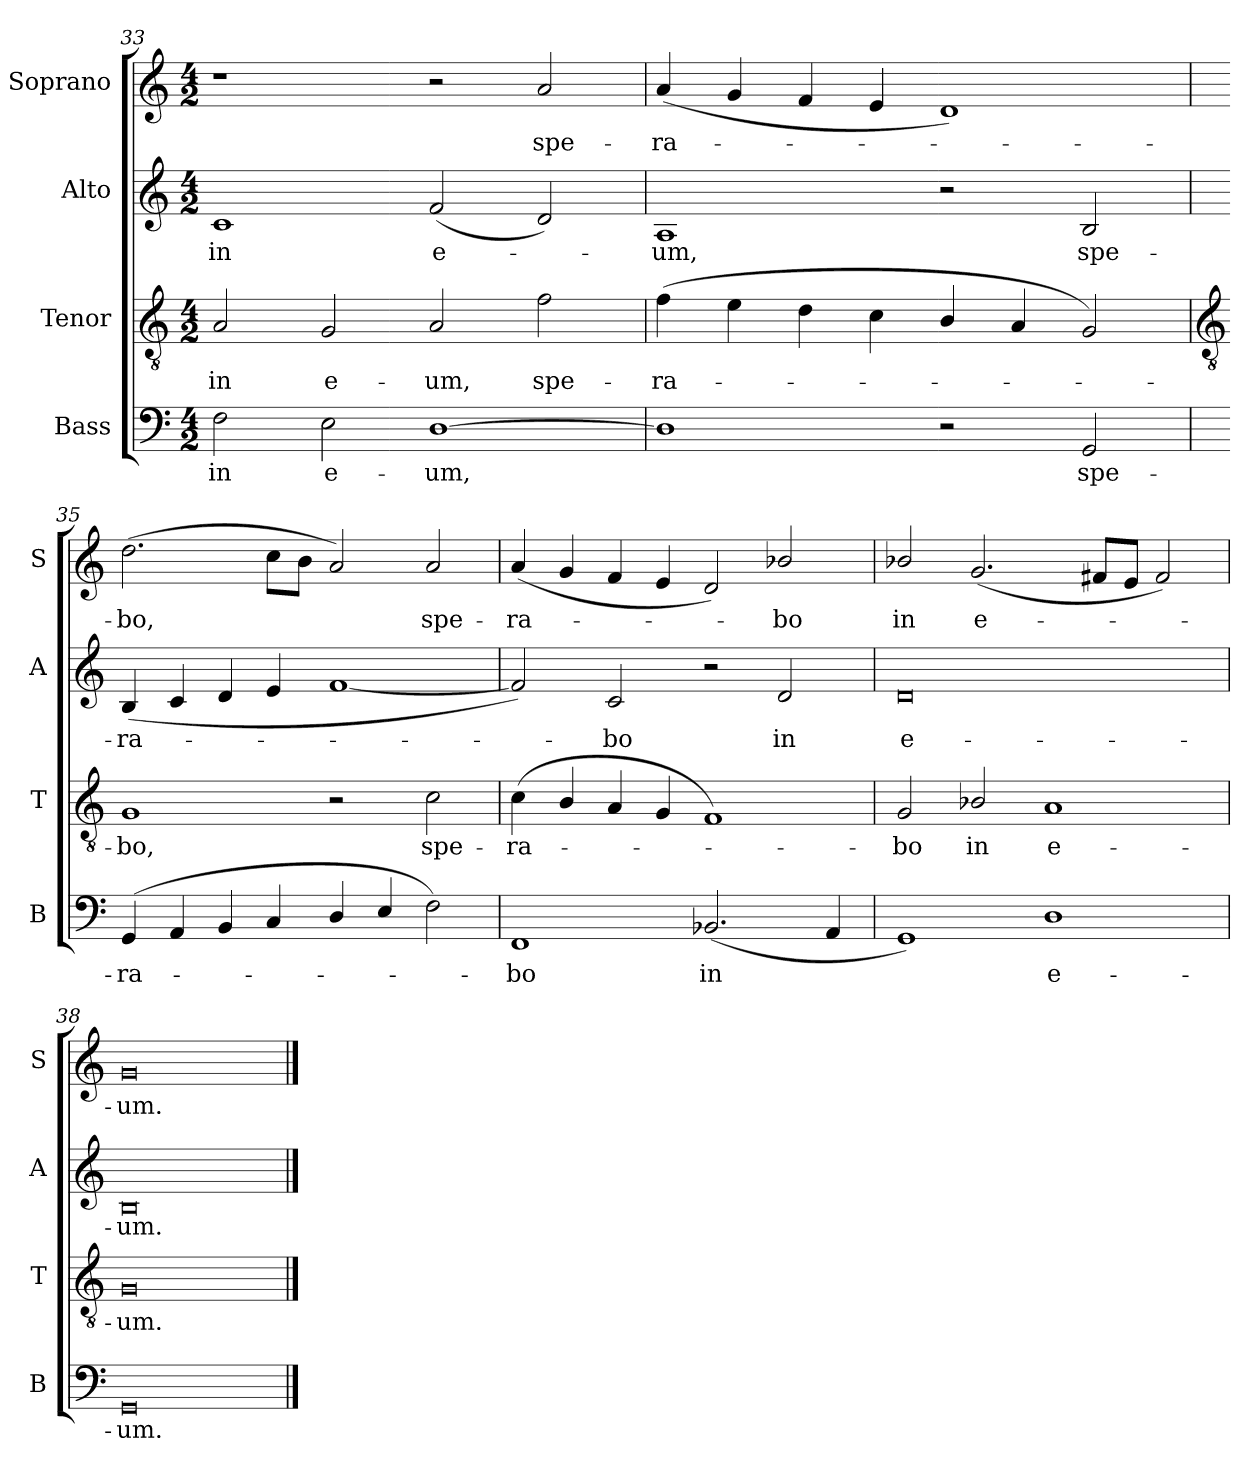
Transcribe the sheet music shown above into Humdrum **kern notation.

**kern	**text	**kern	**text	**kern	**text	**kern	**text
*part4	*part4	*part3	*part3	*part2	*part2	*part1	*part1
*staff4	*staff4	*staff3	*staff3	*staff2	*staff2	*staff1	*staff1
*I"Bass	*	*I"Tenor	*	*I"Alto	*	*I"Soprano	*
*I'B	*	*I'T	*	*I'A	*	*I'S	*
*clefF4	*	*clefGv2	*	*clefG2	*	*clefG2	*
*k[]	*	*k[]	*	*k[]	*	*k[]	*
*C:	*	*C:	*	*C:	*	*C:	*
*M4/2	*	*M4/2	*	*M4/2	*	*M4/2	*
=33	=33	=33	=33	=33	=33	=33	=33
!	!LO:LY:b	!	!LO:LY:b	!	!LO:LY:b	!	!
2F	in	2A	in	1c	in	1r	.
!	!LO:LY:b	!	!LO:LY:b	!	!	!	!
2E	e-	2G	e-	.	.	.	.
!	!LO:LY:b	!	!LO:LY:b	!	!LO:LY:b	!	!
[1D	-um,	2A	-um,	(<2f	e-	2r	.
!	!	!	!LO:LY:b	!	!	!	!LO:LY:b
.	.	2f	spe-	2d)	.	2a	spe-
=34	=34	=34	=34	=34	=34	=34	=34
!	!	!	!LO:LY:b	!	!LO:LY:b	!	!LO:LY:b
1D]	.	(>4f	-ra-	1A	um,	(<4a	-ra-
.	.	4e	.	.	.	4g	.
.	.	4d	.	.	.	4f	.
.	.	4c	.	.	.	4e	.
2r	.	4B/	.	2r	.	1d)	.
.	.	4A	.	.	.	.	.
!	!LO:LY:b	!	!	!	!LO:LY:b	!	!
2GG	spe-	2G)	.	2B	spe-	.	.
!!LO:LB:g=z
=35	=35	=35	=35	=35	=35	=35	=35
*	*	*clefGv2	*	*	*	*	*
!	!LO:LY:b	!	!LO:LY:b	!	!LO:LY:b	!	!LO:LY:b
(<4GG	-ra-	1G	bo,	(<4B	-ra-	(>2.dd	bo,
4AA	.	.	.	4c	.	.	.
4BB	.	.	.	4d	.	.	.
4C	.	.	.	4e	.	8ccL	.
.	.	.	.	.	.	8bJ	.
4D/	.	2r	.	[1f	.	2a)	.
4E/	.	.	.	.	.	.	.
!	!	!	!LO:LY:b	!	!	!	!LO:LY:b
2F)	.	2c	spe-	.	.	2a	spe-
=36	=36	=36	=36	=36	=36	=36	=36
!	!LO:LY:b	!	!LO:LY:b	!	!	!	!LO:LY:b
1FF	bo	(<4c	-ra-	2f])	.	(<4a	-ra-
.	.	4B/	.	.	.	4g	.
!	!	!	!	!	!LO:LY:b	!	!
.	.	4A	.	2c	bo	4f	.
.	.	4G	.	.	.	4e	.
!	!LO:LY:b	!	!	!	!	!	!
(<2.BB-X	in	1F)	.	2r	.	2d)	.
!	!	!	!	!	!LO:LY:b	!	!LO:LY:b
.	.	.	.	2d	in	2b-X/	bo
4AA	.	.	.	.	.	.	.
=37	=37	=37	=37	=37	=37	=37	=37
!	!	!	!LO:LY:b	!	!LO:LY:b	!	!LO:LY:b
1GG)	.	2G	bo	0d	e-	2b-X/	in
!	!	!	!LO:LY:b	!	!	!	!LO:LY:b
.	.	2B-X/	in	.	.	(<2.g	e-
!	!LO:LY:b	!	!LO:LY:b	!	!	!	!
1D	e-	1A	e-	.	.	.	.
.	.	.	.	.	.	8f#XL	.
.	.	.	.	.	.	8eJ	.
.	.	.	.	.	.	2f#)	.
=38	=38	=38	=38	=38	=38	=38	=38
!	!LO:LY:b	!	!LO:LY:b	!	!LO:LY:b	!	!LO:LY:b
0GG	-um.	0G	-um.	0B	-um.	0g	um.
==	==	==	==	==	==	==	==
*-	*-	*-	*-	*-	*-	*-	*-
